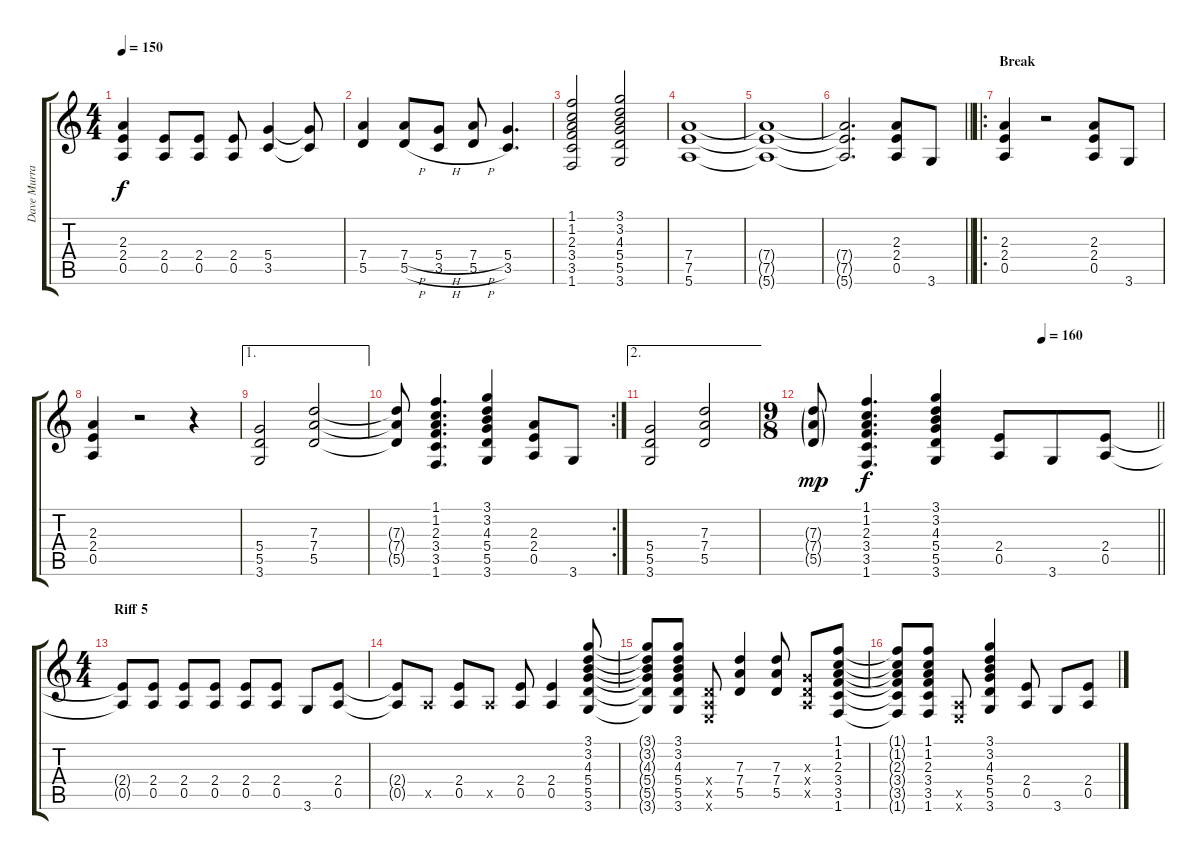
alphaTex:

\track ("Dave Murray" "Dave Murra") {instrument distortionguitar}
\staff {score tabs}
\tuning (E4 B3 G3 D3 A2 E2) {hide}
\ts (4 4)
\tempo 150
\clef g2
\ks c
(2.3 2.4 0.5).4{dy f} (2.4 0.5).8 (2.4 0.5).8 (2.4 0.5).8 (5.4 3.5).4 (5.4{t} 3.5{t}).8 |
(7.4 5.5).4 (7.4{h} 5.5{h}).8 (5.4{h} 3.5{h}).8 (7.4{h} 5.5{h}).8 (5.4 3.5).4{d} |
(1.1 1.2 2.3 3.4 3.5 1.6).2 (3.1 3.2 4.3 5.4 5.5 3.6).2 |
(7.4 7.5 5.6).1 |
(7.4{t} 7.5{t} 5.6{t}).1 |
\barLineRight lightlight
(7.4{t} 7.5{t} 5.6{t}).2{d} (2.3 2.4 0.5).8 3.6.8 |
\ro
\section ("" "Break")
(2.3 2.4 0.5).4 r.2 (2.3 2.4 0.5).8 3.6.8 |
(2.3 2.4 0.5).4 r.2 r.4 |
\ae 1
(5.4 5.5 3.6).2 (7.3 7.4 5.5).2 |
\rc 2
(7.3{t} 7.4{t} 5.5{t}).8 (1.1 1.2 2.3 3.4 3.5 1.6).4{d} (3.1 3.2 4.3 5.4 5.5 3.6).4 (2.3 2.4 0.5).8 3.6.8 |
\ae 2
(5.4 5.5 3.6).2 (7.3 7.4 5.5).2 |
\ts (9 8)
\tempo (160 0.6666666666666666)
\barLineRight lightlight
(7.3{g} 7.4{g} 5.5{g}).8{dy mp} (1.1 1.2 2.3 3.4 3.5 1.6).4{d dy f} (3.1 3.2 4.3 5.4 5.5 3.6).4 (2.4 0.5).8 3.6.8 (2.4 0.5).8 |
\ts (4 4)
\section ("" "Riff 5")
(2.4{t} 0.5{t}).8 (2.4 0.5).8 (2.4 0.5).8 (2.4 0.5).8 (2.4 0.5).8 (2.4 0.5).8 3.6.8 (2.4 0.5).8 |
(2.4{t} 0.5{t}).8 0.5{x}.8 (2.4 0.5).8 0.5{x}.8 (2.4 0.5).8 (2.4 0.5).4 (3.1 3.2 4.3 5.4 5.5 3.6).8 |
(3.1{t} 3.2{t} 4.3{t} 5.4{t} 5.5{t} 3.6{t}).8 (3.1 3.2 4.3 5.4 5.5 3.6).8 (0.4{x} 0.5{x} 0.6{x}).8 (7.3 7.4 5.5).4 (7.3 7.4 5.5).8 (0.3{x} 0.4{x} 0.5{x}).8 (1.1 1.2 2.3 3.4 3.5 1.6).8 |
(1.1{t} 1.2{t} 2.3{t} 3.4{t} 3.5{t} 1.6{t}).8 (1.1 1.2 2.3 3.4 3.5 1.6).8 (0.5{x} 0.6{x}).8 (3.1 3.2 4.3 5.4 5.5 3.6).4 (2.4 0.5).8 3.6.8 (2.4 0.5).8
